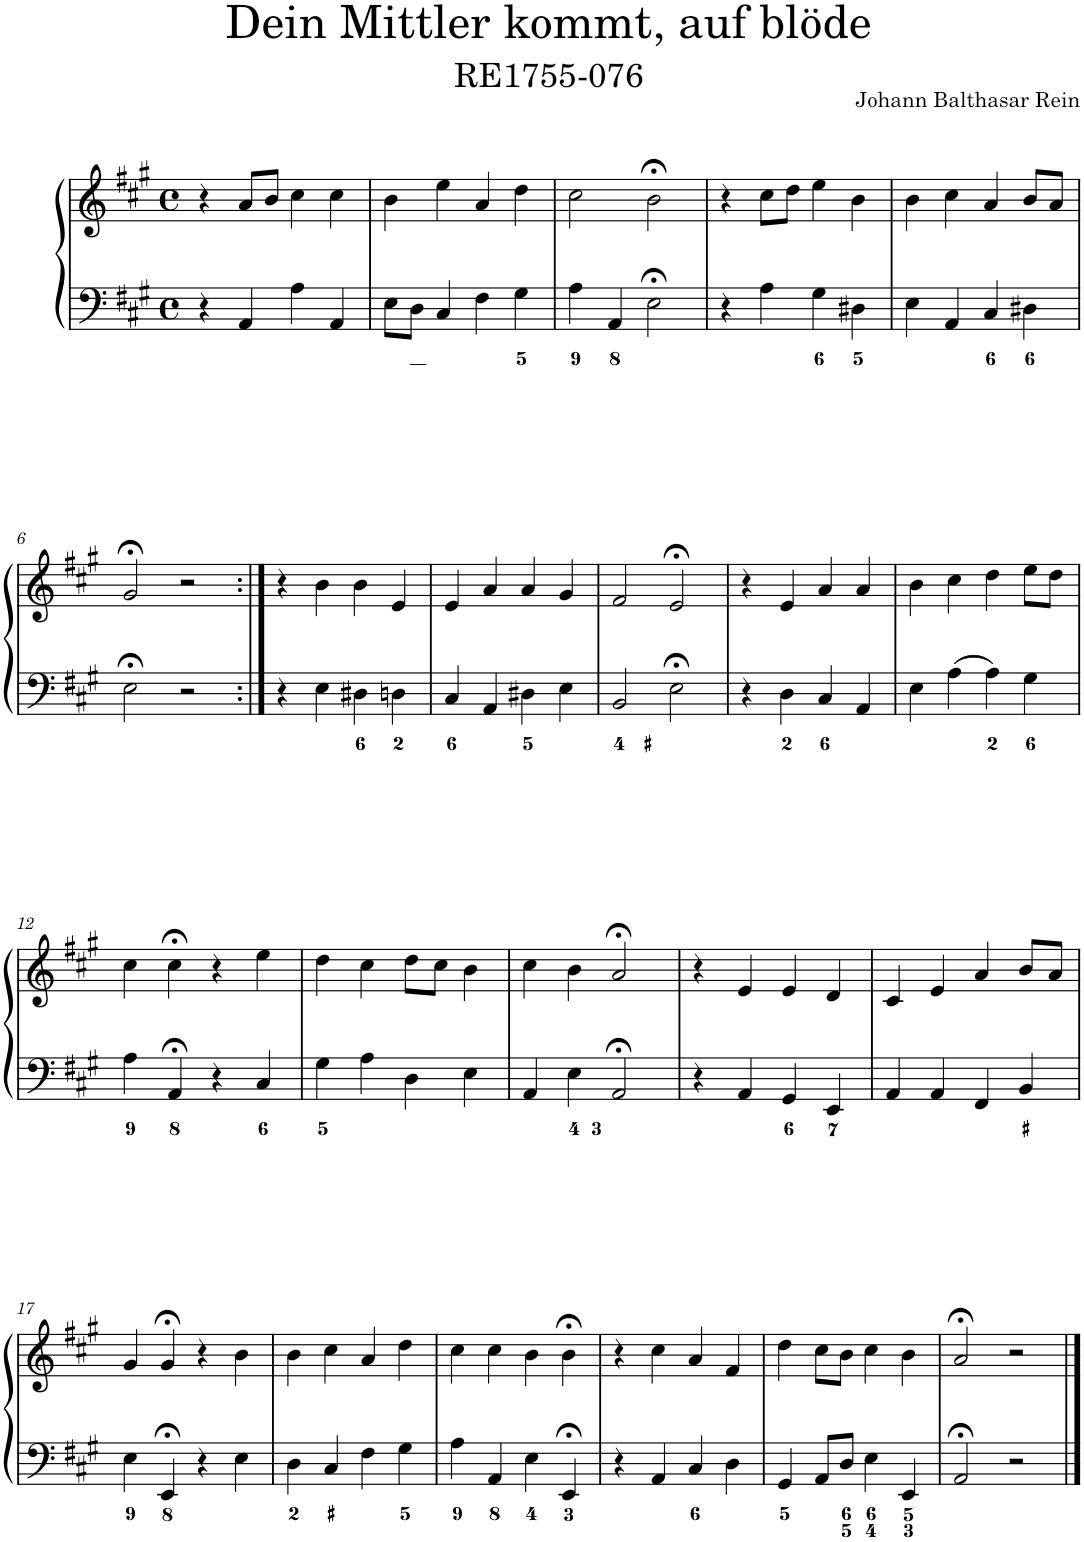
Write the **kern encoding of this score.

**kern	**kern
*part1	*part1
*staff2	*staff1
*I"Piano	*
*I'Pno.	*
*clefF4	*clefG2
*k[f#c#g#]	*k[f#c#g#]
*M4/4	*M4/4
*met(c)	*met(c)
=1	=1
4r	4r
4AA/	8a/L
.	8b/J
4A\	4cc#\
4AA/	4cc#\
=2	=2
8E\L	4b\
8D\J	.
4C#/	4ee\
4F#\	4a/
4G#\	4dd\
=3	=3
4A\	2cc#\
4AA/	.
2E;<\	2b;<\
=4	=4
4r	4r
4A\	8cc#\L
.	8dd\J
4G#\	4ee\
4D#X\	4b\
=5	=5
4E\	4b\
4AA/	4cc#\
4C#/	4a/
4D#X\	8b/L
.	8a/J
!!LO:LB:g=z
=6	=6
2E;<\	2g#;</
2r	2r
=7:|!	=7:|!
4r	4r
4E\	4b\
4D#X\	4b\
4Dn\	4e/
=8	=8
4C#/	4e/
4AA/	4a/
4D#X\	4a/
4E\	4g#/
=9	=9
2BB/	2f#/
2E;<\	2e;</
=10	=10
4r	4r
4D\	4e/
4C#/	4a/
4AA/	4a/
=11	=11
4E\	4b\
4A\	4cc#\
4A\	4dd\
4G#\	8ee\L
.	8dd\J
!!LO:LB:g=z
=12	=12
4A\	4cc#\
4AA;</	4cc#;<\
4r	4r
4C#/	4ee\
=13	=13
4G#\	4dd\
4A\	4cc#\
4D\	8dd\L
.	8cc#\J
4E\	4b\
=14	=14
4AA/	4cc#\
4E\	4b\
2AA;</	2a;</
=15	=15
4r	4r
4AA/	4e/
4GG#/	4e/
4EE/	4d/
=16	=16
4AA/	4c#/
4AA/	4e/
4FF#/	4a/
4BB/	8b/L
.	8a/J
!!LO:LB:g=z
=17	=17
4E\	4g#/
4EE;</	4g#;</
4r	4r
4E\	4b\
=18	=18
4D\	4b\
4C#/	4cc#\
4F#\	4a/
4G#\	4dd\
=19	=19
4A\	4cc#\
4AA/	4cc#\
4E\	4b\
4EE;</	4b;<\
=20	=20
4r	4r
4AA/	4cc#\
4C#/	4a/
4D\	4f#/
=21	=21
4GG#/	4dd\
8AA/L	8cc#\L
8D/J	8b\J
4E\	4cc#\
4EE/	4b\
=22	=22
2AA;</	2a;</
2r	2r
==	==
*-	*-
